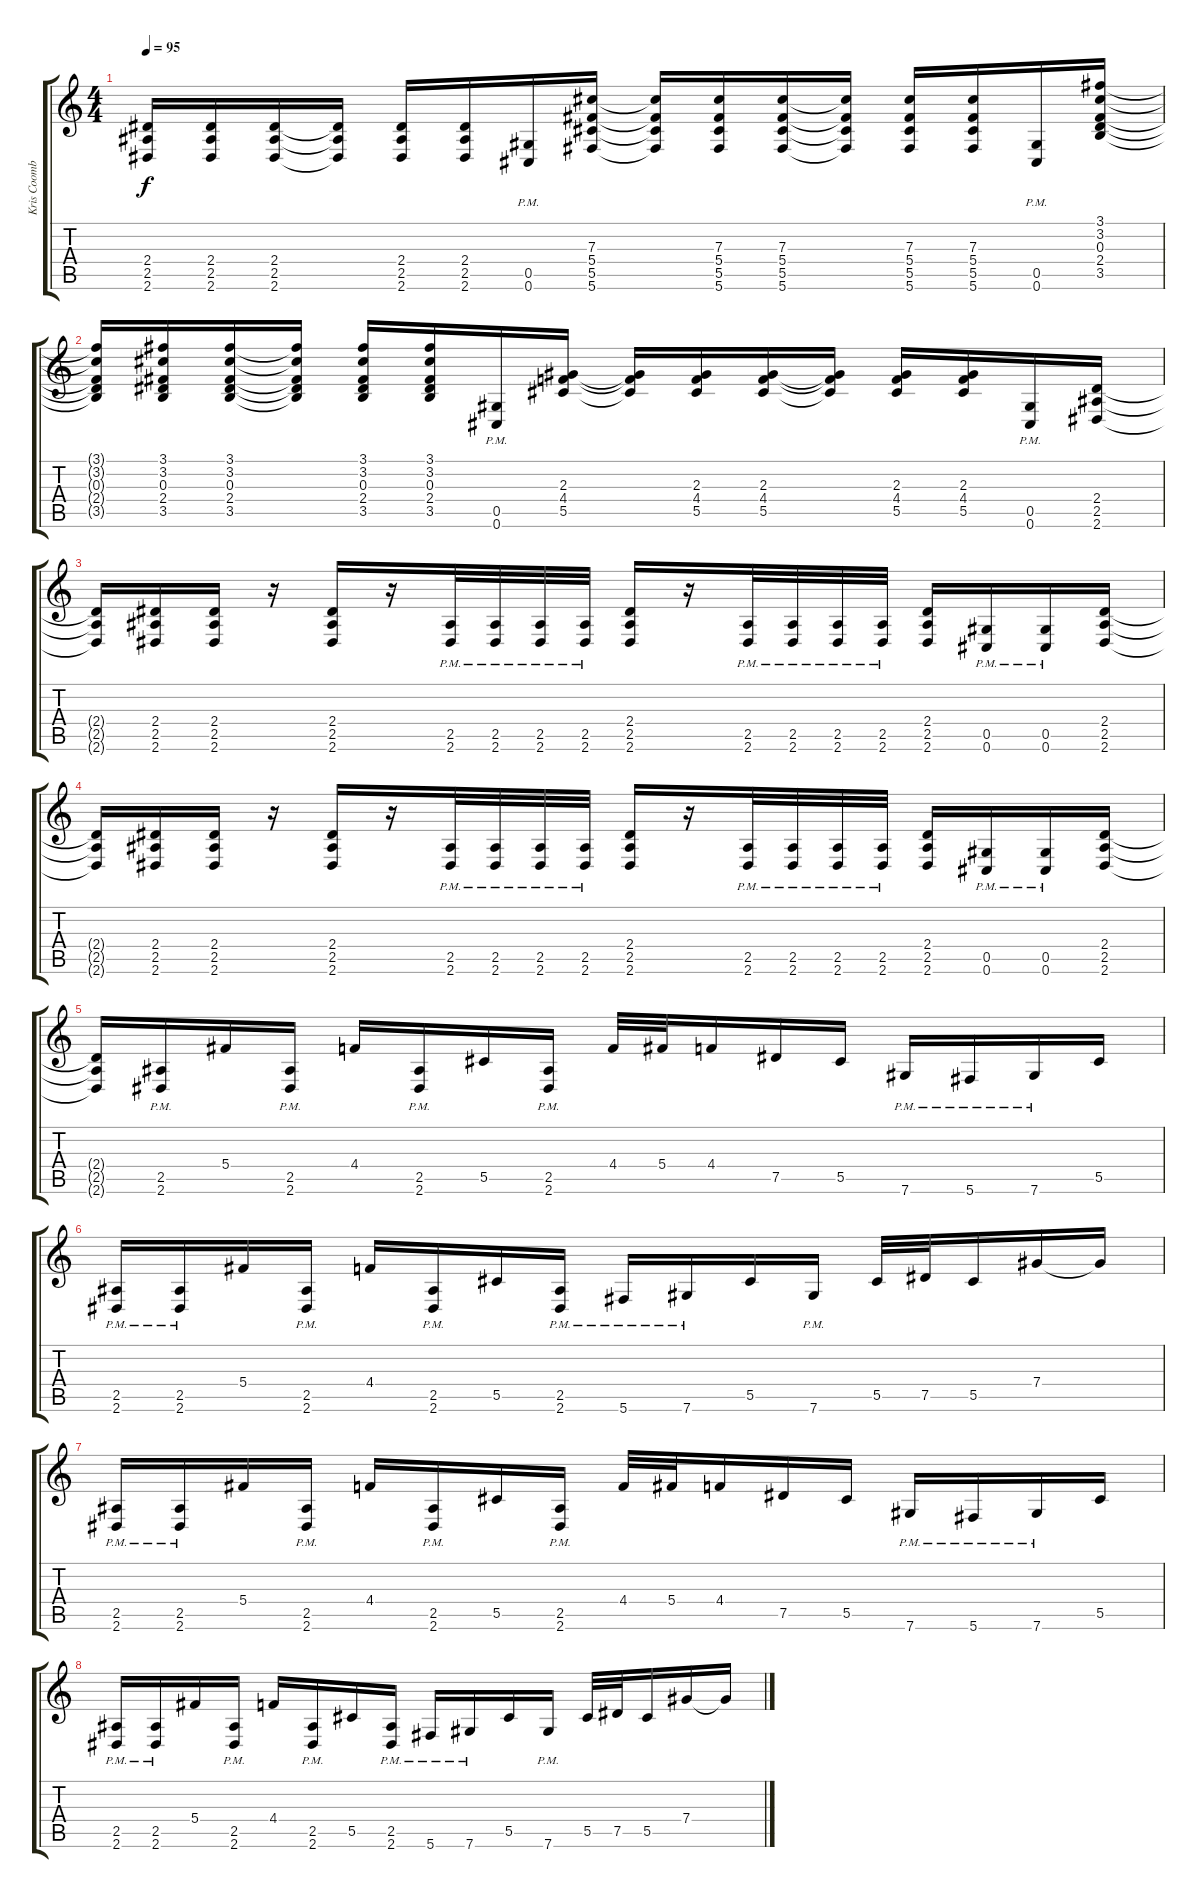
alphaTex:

\track ("Kris Coombs" "Kris Coomb") {instrument distortionguitar}
\staff {score tabs}
\tuning (Eb4 Bb3 Gb3 Db3 Ab2 Db2) {hide}
\ts (4 4)
\tempo 95
\clef g2
\ks c
(2.4{t} 2.5{t} 2.6{t}).16{dy f} (2.4 2.5 2.6).16 (2.4 2.5 2.6).16 (2.4{t} 2.5{t} 2.6{t}).16 (2.4 2.5 2.6).16 (2.4 2.5 2.6).16 (0.5{pm} 0.6{pm}).16 (7.3 5.4 5.5 5.6).16 (7.3{t} 5.4{t} 5.5{t} 5.6{t}).16 (7.3 5.4 5.5 5.6).16 (7.3 5.4 5.5 5.6).16 (7.3{t} 5.4{t} 5.5{t} 5.6{t}).16 (7.3 5.4 5.5 5.6).16 (7.3 5.4 5.5 5.6).16 (0.5{pm} 0.6{pm}).16 (3.1 3.2 0.3 2.4 3.5).16 |
(3.1{t} 3.2{t} 0.3{t} 2.4{t} 3.5{t}).16 (3.1 3.2 0.3 2.4 3.5).16 (3.1 3.2 0.3 2.4 3.5).16 (3.1{t} 3.2{t} 0.3{t} 2.4{t} 3.5{t}).16 (3.1 3.2 0.3 2.4 3.5).16 (3.1 3.2 0.3 2.4 3.5).16 (0.5{pm} 0.6{pm}).16 (2.3 4.4 5.5).16 (2.3{t} 4.4{t} 5.5{t}).16 (2.3 4.4 5.5).16 (2.3 4.4 5.5).16 (2.3{t} 4.4{t} 5.5{t}).16 (2.3 4.4 5.5).16 (2.3 4.4 5.5).16 (0.5{pm} 0.6{pm}).16 (2.4 2.5 2.6).16 |
(2.4{t} 2.5{t} 2.6{t}).16 (2.4 2.5 2.6).16 (2.4 2.5 2.6).16 r.16 (2.4 2.5 2.6).16 r.16 (2.5{pm} 2.6{pm}).32 (2.5{pm} 2.6{pm}).32 (2.5{pm} 2.6{pm}).32 (2.5{pm} 2.6{pm}).32 (2.4 2.5 2.6).16 r.16 (2.5{pm} 2.6{pm}).32 (2.5{pm} 2.6{pm}).32 (2.5{pm} 2.6{pm}).32 (2.5{pm} 2.6{pm}).32 (2.4 2.5 2.6).16 (0.5{pm} 0.6{pm}).16 (0.5{pm} 0.6{pm}).16 (2.4 2.5 2.6).16 |
(2.4{t} 2.5{t} 2.6{t}).16 (2.4 2.5 2.6).16 (2.4 2.5 2.6).16 r.16 (2.4 2.5 2.6).16 r.16 (2.5{pm} 2.6{pm}).32 (2.5{pm} 2.6{pm}).32 (2.5{pm} 2.6{pm}).32 (2.5{pm} 2.6{pm}).32 (2.4 2.5 2.6).16 r.16 (2.5{pm} 2.6{pm}).32 (2.5{pm} 2.6{pm}).32 (2.5{pm} 2.6{pm}).32 (2.5{pm} 2.6{pm}).32 (2.4 2.5 2.6).16 (0.5{pm} 0.6{pm}).16 (0.5{pm} 0.6{pm}).16 (2.4 2.5 2.6).16 |
(2.4{t} 2.5{t} 2.6{t}).16 (2.5{pm} 2.6{pm}).16 5.4.16 (2.5{pm} 2.6{pm}).16 4.4.16 (2.5{pm} 2.6{pm}).16 5.5.16 (2.5{pm} 2.6{pm}).16 4.4.32 5.4.32 4.4.16 7.5.16 5.5.16 7.6{pm}.16 5.6{pm}.16 7.6{pm}.16 5.5.16 |
(2.5{pm} 2.6{pm}).16 (2.5{pm} 2.6{pm}).16 5.4.16 (2.5{pm} 2.6{pm}).16 4.4.16 (2.5{pm} 2.6{pm}).16 5.5.16 (2.5{pm} 2.6{pm}).16 5.6{pm}.16 7.6{pm}.16 5.5.16 7.6{pm}.16 5.5.32 7.5.32 5.5.16 7.4.16 7.4{t}.16 |
(2.5{pm} 2.6{pm}).16 (2.5{pm} 2.6{pm}).16 5.4.16 (2.5{pm} 2.6{pm}).16 4.4.16 (2.5{pm} 2.6{pm}).16 5.5.16 (2.5{pm} 2.6{pm}).16 4.4.32 5.4.32 4.4.16 7.5.16 5.5.16 7.6{pm}.16 5.6{pm}.16 7.6{pm}.16 5.5.16 |
(2.5{pm} 2.6{pm}).16 (2.5{pm} 2.6{pm}).16 5.4.16 (2.5{pm} 2.6{pm}).16 4.4.16 (2.5{pm} 2.6{pm}).16 5.5.16 (2.5{pm} 2.6{pm}).16 5.6{pm}.16 7.6{pm}.16 5.5.16 7.6{pm}.16 5.5.32 7.5.32 5.5.16 7.4.16 7.4{t}.16
